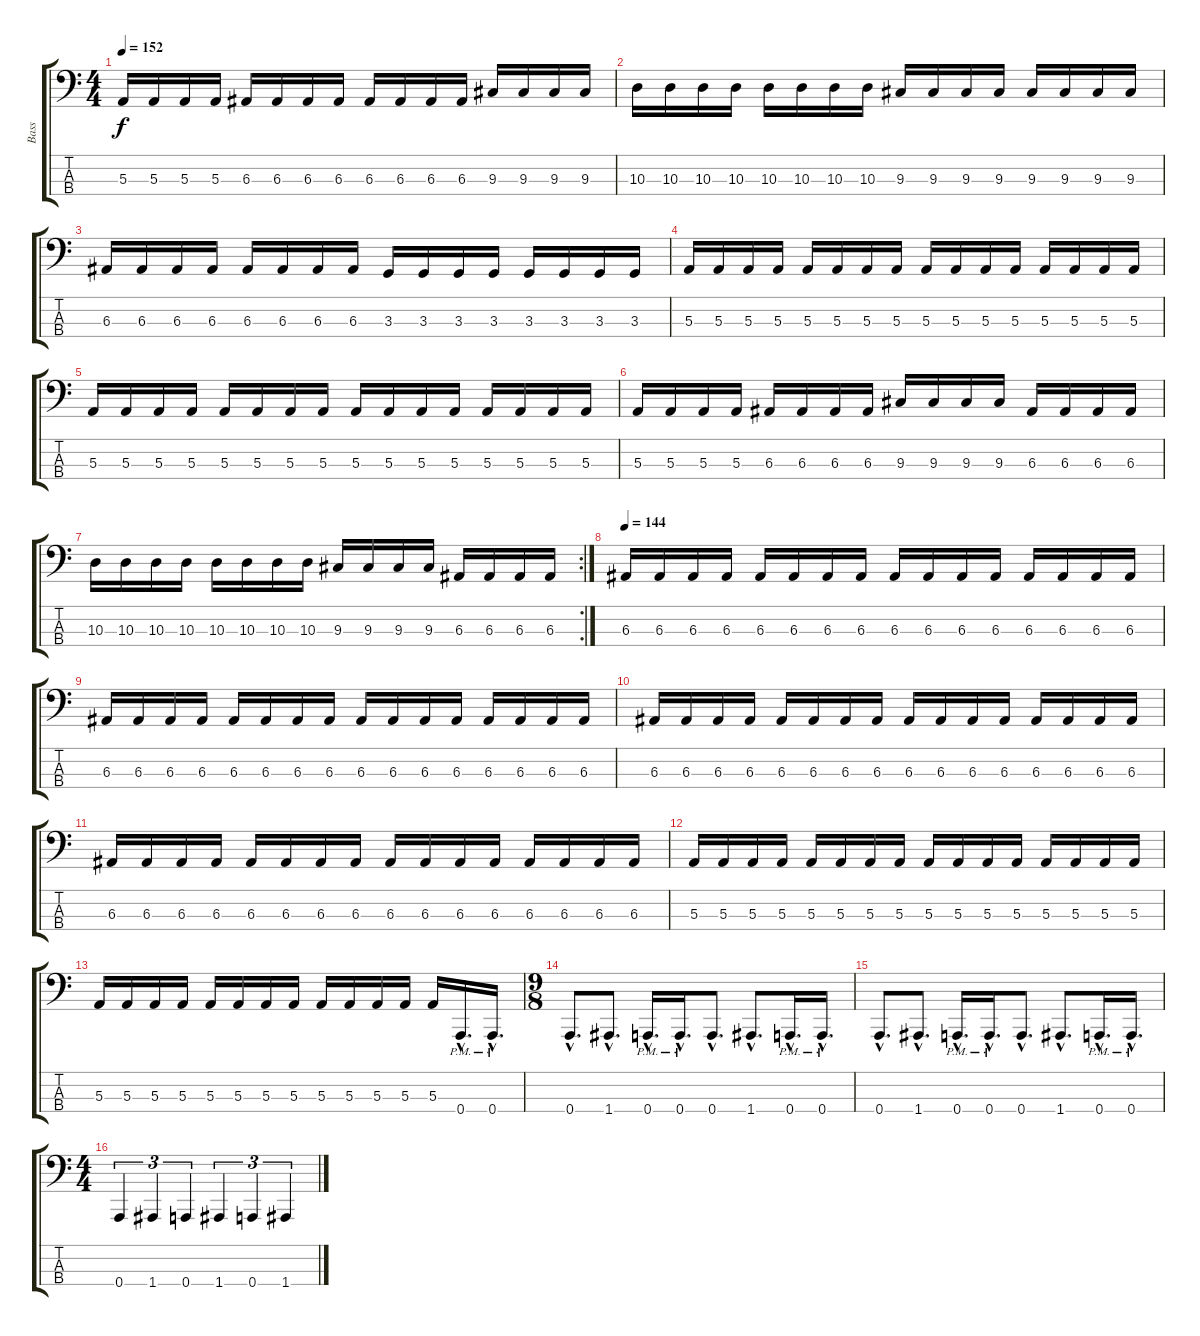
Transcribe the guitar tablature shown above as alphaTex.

\track ("Bass" "Bass") {instrument electricbassfinger}
\staff {score tabs}
\tuning (D2 A1 E1 A0) {hide}
\ts (4 4)
\tempo 152
\clef f4
\ks c
5.3.16{dy f} 5.3.16 5.3.16 5.3.16 6.3.16 6.3.16 6.3.16 6.3.16 6.3.16 6.3.16 6.3.16 6.3.16 9.3.16 9.3.16 9.3.16 9.3.16 |
10.3.16 10.3.16 10.3.16 10.3.16 10.3.16 10.3.16 10.3.16 10.3.16 9.3.16 9.3.16 9.3.16 9.3.16 9.3.16 9.3.16 9.3.16 9.3.16 |
6.3.16 6.3.16 6.3.16 6.3.16 6.3.16 6.3.16 6.3.16 6.3.16 3.3.16 3.3.16 3.3.16 3.3.16 3.3.16 3.3.16 3.3.16 3.3.16 |
5.3.16 5.3.16 5.3.16 5.3.16 5.3.16 5.3.16 5.3.16 5.3.16 5.3.16 5.3.16 5.3.16 5.3.16 5.3.16 5.3.16 5.3.16 5.3.16 |
5.3.16 5.3.16 5.3.16 5.3.16 5.3.16 5.3.16 5.3.16 5.3.16 5.3.16 5.3.16 5.3.16 5.3.16 5.3.16 5.3.16 5.3.16 5.3.16 |
5.3.16 5.3.16 5.3.16 5.3.16 6.3.16 6.3.16 6.3.16 6.3.16 9.3.16 9.3.16 9.3.16 9.3.16 6.3.16 6.3.16 6.3.16 6.3.16 |
\rc 2
10.3.16 10.3.16 10.3.16 10.3.16 10.3.16 10.3.16 10.3.16 10.3.16 9.3.16 9.3.16 9.3.16 9.3.16 6.3.16 6.3.16 6.3.16 6.3.16 |
\tempo 144
6.3.16 6.3.16 6.3.16 6.3.16 6.3.16 6.3.16 6.3.16 6.3.16 6.3.16 6.3.16 6.3.16 6.3.16 6.3.16 6.3.16 6.3.16 6.3.16 |
6.3.16 6.3.16 6.3.16 6.3.16 6.3.16 6.3.16 6.3.16 6.3.16 6.3.16 6.3.16 6.3.16 6.3.16 6.3.16 6.3.16 6.3.16 6.3.16 |
6.3.16 6.3.16 6.3.16 6.3.16 6.3.16 6.3.16 6.3.16 6.3.16 6.3.16 6.3.16 6.3.16 6.3.16 6.3.16 6.3.16 6.3.16 6.3.16 |
6.3.16 6.3.16 6.3.16 6.3.16 6.3.16 6.3.16 6.3.16 6.3.16 6.3.16 6.3.16 6.3.16 6.3.16 6.3.16 6.3.16 6.3.16 6.3.16 |
5.3.16 5.3.16 5.3.16 5.3.16 5.3.16 5.3.16 5.3.16 5.3.16 5.3.16 5.3.16 5.3.16 5.3.16 5.3.16 5.3.16 5.3.16 5.3.16 |
5.3.16 5.3.16 5.3.16 5.3.16 5.3.16 5.3.16 5.3.16 5.3.16 5.3.16 5.3.16 5.3.16 5.3.16 5.3.16 0.4{hac pm}.16{d} 0.4{hac pm}.16{d} |
\ts (9 8)
0.4{hac}.8{d} 1.4{hac}.8{d} 0.4{hac pm}.16{d} 0.4{hac pm}.16{d} 0.4{hac}.8{d} 1.4{hac}.8{d} 0.4{hac pm}.16{d} 0.4{hac pm}.16{d} |
0.4{hac}.8{d} 1.4{hac}.8{d} 0.4{hac pm}.16{d} 0.4{hac pm}.16{d} 0.4{hac}.8{d} 1.4{hac}.8{d} 0.4{hac pm}.16{d} 0.4{hac pm}.16{d} |
\ts (4 4)
0.4.4{tu (3 2)} 1.4.4{tu (3 2)} 0.4.4{tu (3 2)} 1.4.4{tu (3 2)} 0.4.4{tu (3 2)} 1.4.4{tu (3 2)}
